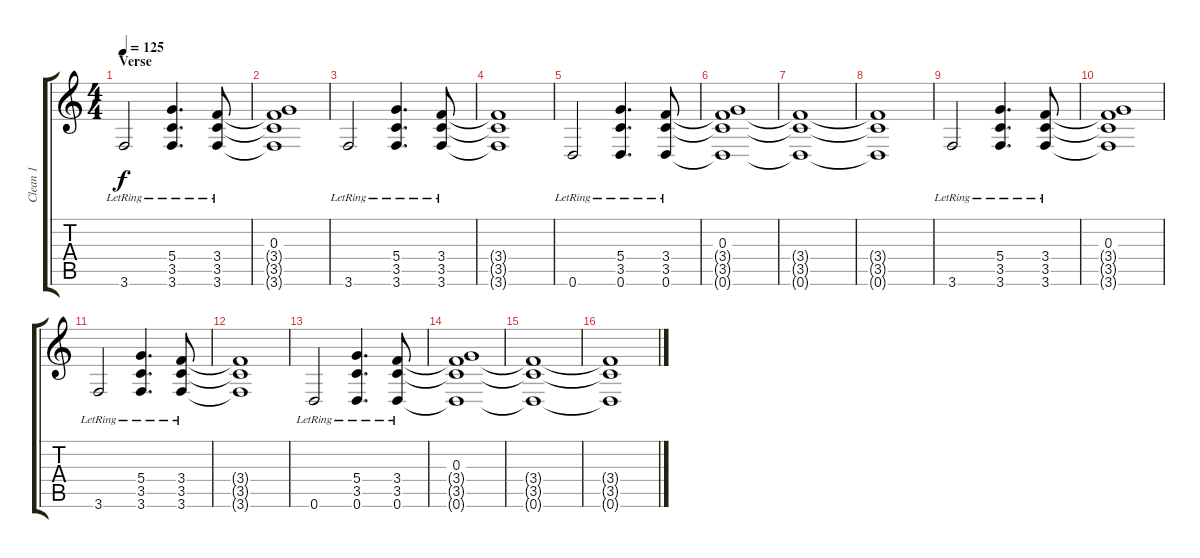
\track ("Clean 1" "Clean 1") {instrument acousticguitarsteel}
\staff {score tabs}
\tuning (E4 B3 G3 D3 A2 D2) {hide}
\ts (4 4)
\section ("" "Verse")
\tempo 125
\clef g2
\ks c
3.6{lr}.2{dy f} (5.4{lr} 3.5{lr} 3.6{lr}).4{d} (3.4{lr} 3.5{lr} 3.6{lr}).8 |
(0.3 3.4{t} 3.5{t} 3.6{t}).1 |
3.6{lr}.2 (5.4{lr} 3.5{lr} 3.6{lr}).4{d} (3.4{lr} 3.5{lr} 3.6{lr}).8 |
(3.4{t} 3.5{t} 3.6{t}).1 |
0.6{lr}.2 (5.4{lr} 3.5{lr} 0.6{lr}).4{d} (3.4{lr} 3.5{lr} 0.6{lr}).8 |
(0.3 3.4{t} 3.5{t} 0.6{t}).1 |
(3.4{t} 3.5{t} 0.6{t}).1 |
(3.4{t} 3.5{t} 0.6{t}).1 |
3.6{lr}.2 (5.4{lr} 3.5{lr} 3.6{lr}).4{d} (3.4{lr} 3.5{lr} 3.6{lr}).8 |
(0.3 3.4{t} 3.5{t} 3.6{t}).1 |
3.6{lr}.2 (5.4{lr} 3.5{lr} 3.6{lr}).4{d} (3.4{lr} 3.5{lr} 3.6{lr}).8 |
(3.4{t} 3.5{t} 3.6{t}).1 |
0.6{lr}.2 (5.4{lr} 3.5{lr} 0.6{lr}).4{d} (3.4{lr} 3.5{lr} 0.6{lr}).8 |
(0.3 3.4{t} 3.5{t} 0.6{t}).1 |
(3.4{t} 3.5{t} 0.6{t}).1 |
(3.4{t} 3.5{t} 0.6{t}).1
